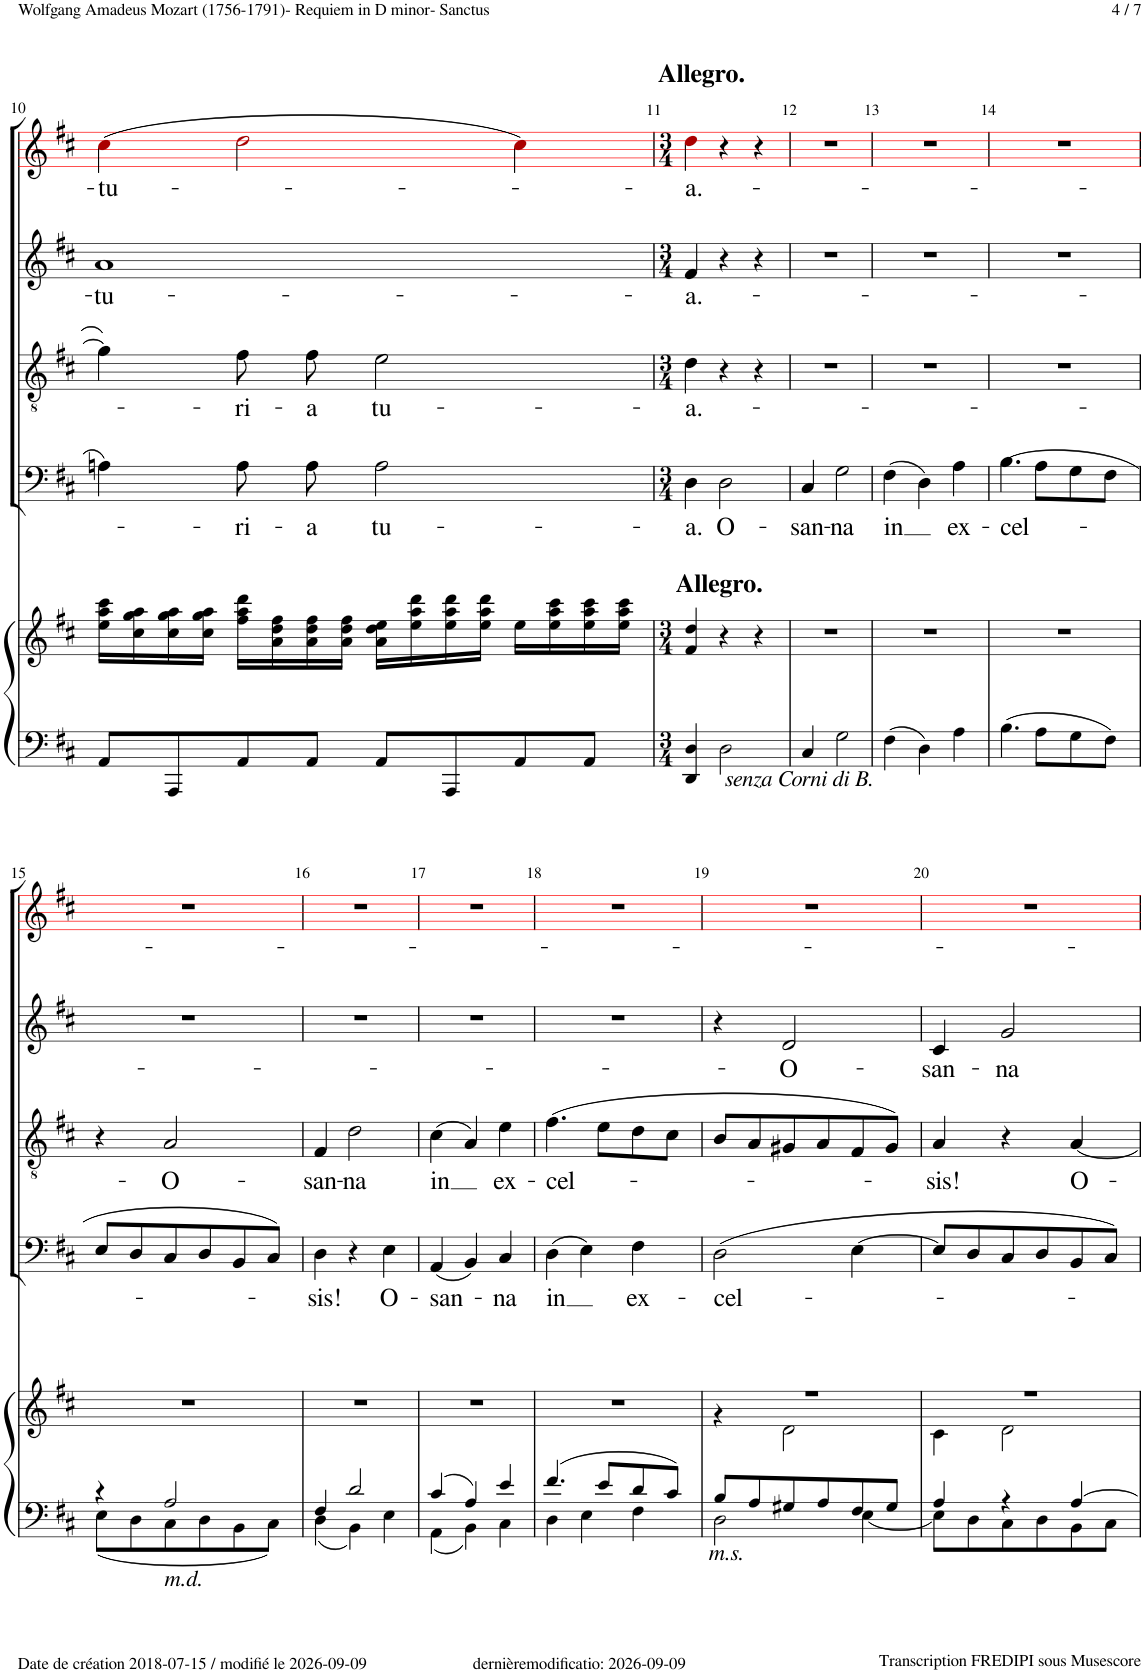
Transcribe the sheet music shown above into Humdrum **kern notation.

**kern	**kern	**kern	**text	**kern	**text	**kern	**text	**kern	**text
*part5	*part5	*part4	*part4	*part3	*part3	*part2	*part2	*part1	*part1
*staff6	*staff5	*staff4	*staff4	*staff3	*staff3	*staff2	*staff2	*staff1	*staff1
*I"Piano	*	*I"Bass	*	*I"Tenor	*	*I"Alto	*	*I"Soprano	*
*I'Pno	*	*	*	*	*	*	*	*	*
!!LO:PB:g=z
*clefF4	*clefG2	*clefF4	*	*clefGv2	*	*clefG2	*	*clefG2	*
*	*	*	*	*	*	*	*	*ITrd1c2	*
*k[f#c#]	*k[f#c#]	*k[f#c#]	*	*k[f#c#]	*	*k[f#c#]	*	*k[f#c#]	*
*M4/4	*M4/4	*M4/4	*	*M4/4	*	*M4/4	*	*M4/4	*
*met(c)	*met(c)	*met(c)	*	*met(c)	*	*met(c)	*	*met(c)	*
=10	=10	=10	=10	=10	=10	=10	=10	=10	=10
!	!	!	!	!	!	!	!LO:LY:b	!	!LO:LY:b
8AA/L	16ee\ 16aa\ 16ccc#\LL	4An!\	.	4g!\]	.	1a!	-tu-	(4cc#!i\	-tu-
.	16cc#\ 16gg\ 16aa\	.	.	.	.	.	.	.	.
8AAA/	16cc#\ 16gg\ 16aa\	.	.	.	.	.	.	.	.
.	16cc#\ 16gg\ 16aa\JJ	.	.	.	.	.	.	.	.
!	!	!	!LO:LY:b	!	!LO:LY:b	!	!	!	!
8AA/	16ff#\ 16aa\ 16ddd\LL	8A!\	-ri-	8f#!\	-ri-	.	.	2dd!i\	.
.	16a\ 16dd\ 16ff#\	.	.	.	.	.	.	.	.
!	!	!	!LO:LY:b	!	!LO:LY:b	!	!	!	!
8AA/J	16a\ 16dd\ 16ff#\	8A!\	-a	8f#!\	-a	.	.	.	.
.	16a\ 16dd\ 16ff#\JJ	.	.	.	.	.	.	.	.
!	!	!	!LO:LY:b	!	!LO:LY:b	!	!	!	!
8AA/L	16a\ 16dd\ 16ee\LL	2A!\	tu-	2e!\	tu-	.	.	.	.
.	16ee\ 16aa\ 16ddd\	.	.	.	.	.	.	.	.
8AAA/	16ee\ 16aa\ 16ddd\	.	.	.	.	.	.	.	.
.	16ee\ 16aa\ 16ddd\JJ	.	.	.	.	.	.	.	.
8AA/	16ee\LL	.	.	.	.	.	.	4cc#!i\)	.
.	16ee\ 16aa\ 16ccc#\	.	.	.	.	.	.	.	.
8AA/J	16ee\ 16aa\ 16ccc#\	.	.	.	.	.	.	.	.
.	16ee\ 16aa\ 16ccc#\JJ	.	.	.	.	.	.	.	.
=11	=11	=11	=11	=11	=11	=11	=11	=11	=11
*M3/4	*M3/4	*M3/4	*	*M3/4	*	*M3/4	*	*M3/4	*
!	!	!	!	!	!	!	!	!LO:TX:a:B:t=Allegro.	!
!	!LO:TX:a:B:t=Allegro.	!	!	!	!	!	!	!	!
!	!	!	!LO:LY:b	!	!LO:LY:b	!	!LO:LY:b	!	!LO:LY:b
4DD/ 4D/	4f#/ 4dd/	4D,!\	-a.	4d!\	-a.-	4f#!/	-a.-	4dd!i\	-a.-
!LO:TX:b:i:t=senza Corni di B.	!	!	!	!	!	!	!	!	!
!	!	!	!LO:LY:b	!	!	!	!	!	!
2D\	4r	2D!\	O-	4r	.	4r	.	4r	.
.	4r	.	.	4r	.	4r	.	4r	.
=12	=12	=12	=12	=12	=12	=12	=12	=12	=12
!	!	!	!LO:LY:b	!	!	!	!	!	!
4C#/	2.r	4C#!/	-san-	2.r	.	2.r	.	2.r	.
!	!	!	!LO:LY:b	!	!	!	!	!	!
2G\	.	2G!\	-na	.	.	.	.	.	.
=13	=13	=13	=13	=13	=13	=13	=13	=13	=13
!	!	!	!LO:LY:b	!	!	!	!	!	!
4F#\	2.r	(4F#!\	in	2.r	.	2.r	.	2.r	.
4D\	.	4D!\)	.	.	.	.	.	.	.
!	!	!	!LO:LY:b	!	!	!	!	!	!
4A\	.	4A!\	ex-	.	.	.	.	.	.
=14	=14	=14	=14	=14	=14	=14	=14	=14	=14
!	!	!	!LO:LY:b	!	!	!	!	!	!
4.B\	2.r	(4.B!\	-cel-	2.r	.	2.r	.	2.r	.
8A\L	.	8A!\L	.	.	.	.	.	.	.
8G\	.	8G!\	.	.	.	.	.	.	.
8F#\J	.	8F#!\J	.	.	.	.	.	.	.
!!LO:LB:g=z
=15	=15	=15	=15	=15	=15	=15	=15	=15	=15
*^	*	*	*	*	*	*	*	*	*
4r	8E\L	2.r	8E!/L	.	4r	.	2.r	.	2.r	.
.	8D\	.	8D!/	.	.	.	.	.	.	.
!LO:TX:b:i:t=m.d.	!	!	!	!	!	!	!	!	!	!
!	!	!	!	!	!	!LO:LY:b	!	!	!	!
2A/	8C#\	.	8C#!/	.	2A!/	-O-	.	.	.	.
.	8D\	.	8D!/	.	.	.	.	.	.	.
.	8BB\	.	8BB!/	.	.	.	.	.	.	.
.	8C#\J	.	8C#!/J)	.	.	.	.	.	.	.
=16	=16	=16	=16	=16	=16	=16	=16	=16	=16	=16
!	!	!	!	!LO:LY:b	!	!LO:LY:b	!	!	!	!
4F#/	4D\	2.r	4D!\	-sis!	4F#!/	-san-	2.r	.	2.r	.
!	!	!	!	!	!	!LO:LY:b	!	!	!	!
2d/	4BB\	.	4r	.	2d!\	-na	.	.	.	.
!	!	!	!	!LO:LY:b	!	!	!	!	!	!
.	4E\	.	4E!\	O-	.	.	.	.	.	.
=17	=17	=17	=17	=17	=17	=17	=17	=17	=17	=17
!	!	!	!	!LO:LY:b	!	!LO:LY:b	!	!	!	!
4c#/	4AA\	2.r	(4AA!/	-san-	(4c#!\	in	2.r	.	2.r	.
4A/	4BB\	.	4BB!/)	.	4A!/)	.	.	.	.	.
!	!	!	!	!LO:LY:b	!	!LO:LY:b	!	!	!	!
4e/	4C#\	.	4C#!/	-na	4e!\	ex-	.	.	.	.
=18	=18	=18	=18	=18	=18	=18	=18	=18	=18	=18
!	!	!	!	!LO:LY:b	!	!LO:LY:b	!	!	!	!
4.f#/	4D\	2.r	(4D!\	in	(4.f#!\	-cel-	2.r	.	2.r	.
.	4E\	.	4E!\)	.	.	.	.	.	.	.
8e/L	.	.	.	.	8e!\L	.	.	.	.	.
!	!	!	!	!LO:LY:b	!	!	!	!	!	!
8d/	4F#\	.	4F#!\	ex-	8d!\	.	.	.	.	.
8c#/J	.	.	.	.	8c#!\J	.	.	.	.	.
=19	=19	=19	=19	=19	=19	=19	=19	=19	=19	=19
*	*	*^	*	*	*	*	*	*	*	*
!LO:TX:b:i:t=m.s.	!	!	!	!	!	!	!	!	!	!	!
!	!	!	!	!	!LO:LY:b	!	!	!	!	!	!
8B/L	2D\	2.r	4r	(2D!\	-cel-	8B!/L	.	4r	.	2.r	.
8A/	.	.	.	.	.	8A!/	.	.	.	.	.
!	!	!	!	!	!	!	!	!	!LO:LY:b	!	!
8G#X/	.	.	2d\	.	.	8G#X!/	.	2d!/	-O-	.	.
8A/	.	.	.	.	.	8A!/	.	.	.	.	.
8F#/	[4E\	.	.	[4E!\	.	8F#!/	.	.	.	.	.
8G#/J	.	.	.	.	.	8G#!/J)	.	.	.	.	.
=20	=20	=20	=20	=20	=20	=20	=20	=20	=20	=20	=20
!	!	!	!	!	!	!	!LO:LY:b	!	!LO:LY:b	!	!
4A/	8E\L]	2.r	4c#\	8E!/L]	.	4A!/	-sis!	4c#!/	-san-	2.r	.
.	8D\	.	.	8D!/	.	.	.	.	.	.	.
!	!	!	!	!	!	!	!	!	!LO:LY:b	!	!
4r	8C#\	.	2d\	8C#!/	.	4r	.	2g!/	-na	.	.
.	8D\	.	.	8D!/	.	.	.	.	.	.	.
!	!	!	!	!	!	!	!LO:LY:b	!	!	!	!
[4A/	8BB\	.	.	8BB!/	.	[4A!/	O-	.	.	.	.
.	8C#\J	.	.	8C#!/J)	.	.	.	.	.	.	.
*v	*v	*	*	*	*	*	*	*	*	*	*
*	*v	*v	*	*	*	*	*	*	*	*
=	=	=	=	=	=	=	=	=	=
*-	*-	*-	*-	*-	*-	*-	*-	*-	*-
